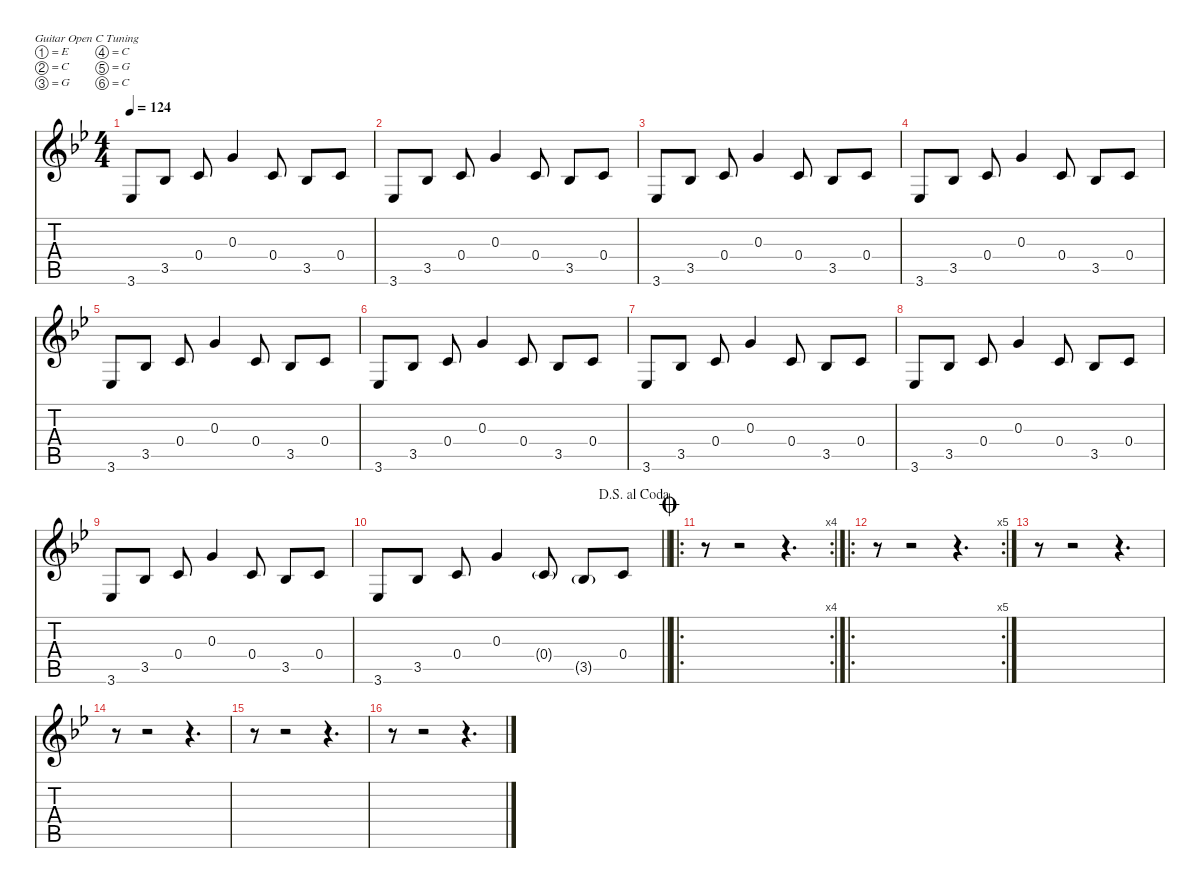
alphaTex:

\defaultSystemsLayout 4
\hideDynamics
\bracketExtendMode nobrackets
\singleTrackTrackNamePolicy hidden
\multiTrackTrackNamePolicy hidden
\firstSystemTrackNameMode fullname
\firstSystemTrackNameOrientation horizontal
\otherSystemsTrackNameOrientation horizontal
\track ("Guitar 2" "jz.guit.") {instrument electricguitarjazz}
\staff {score tabs}
\tuning (E4 C4 G3 C3 G2 C2)
\ts (4 4)
\tempo 124
\clef g2
\ks gminor
3.6{acc b}.8{dy f beam Up} 3.5{acc b}.8{beam Up} 0.4{acc forcenatural}.8{beam Up} 0.3{acc forcenatural}.4{beam Up} 0.4{acc forcenatural}.8{beam Up} 3.5{acc b}.8{beam Up} 0.4{acc forcenatural}.8{beam Up} |
3.6{acc b}.8{beam Up} 3.5{acc b}.8{beam Up} 0.4{acc forcenatural}.8{beam Up} 0.3{acc forcenatural}.4{beam Up} 0.4{acc forcenatural}.8{beam Up} 3.5{acc b}.8{beam Up} 0.4{acc forcenatural}.8{beam Up} |
3.6{acc b}.8{beam Up} 3.5{acc b}.8{beam Up} 0.4{acc forcenatural}.8{beam Up} 0.3{acc forcenatural}.4{beam Up} 0.4{acc forcenatural}.8{beam Up} 3.5{acc b}.8{beam Up} 0.4{acc forcenatural}.8{beam Up} |
3.6{acc b}.8{beam Up} 3.5{acc b}.8{beam Up} 0.4{acc forcenatural}.8{beam Up} 0.3{acc forcenatural}.4{beam Up} 0.4{acc forcenatural}.8{beam Up} 3.5{acc b}.8{beam Up} 0.4{acc forcenatural}.8{beam Up} |
3.6{acc b}.8{beam Up} 3.5{acc b}.8{beam Up} 0.4{acc forcenatural}.8{beam Up} 0.3{acc forcenatural}.4{beam Up} 0.4{acc forcenatural}.8{beam Up} 3.5{acc b}.8{beam Up} 0.4{acc forcenatural}.8{beam Up} |
3.6{acc b}.8{beam Up} 3.5{acc b}.8{beam Up} 0.4{acc forcenatural}.8{beam Up} 0.3{acc forcenatural}.4{beam Up} 0.4{acc forcenatural}.8{beam Up} 3.5{acc b}.8{beam Up} 0.4{acc forcenatural}.8{beam Up} |
3.6{acc b}.8{beam Up} 3.5{acc b}.8{beam Up} 0.4{acc forcenatural}.8{beam Up} 0.3{acc forcenatural}.4{beam Up} 0.4{acc forcenatural}.8{beam Up} 3.5{acc b}.8{beam Up} 0.4{acc forcenatural}.8{beam Up} |
3.6{acc b}.8{beam Up} 3.5{acc b}.8{beam Up} 0.4{acc forcenatural}.8{beam Up} 0.3{acc forcenatural}.4{beam Up} 0.4{acc forcenatural}.8{beam Up} 3.5{acc b}.8{beam Up} 0.4{acc forcenatural}.8{beam Up} |
3.6{acc b}.8{beam Up} 3.5{acc b}.8{beam Up} 0.4{acc forcenatural}.8{beam Up} 0.3{acc forcenatural}.4{beam Up} 0.4{acc forcenatural}.8{beam Up} 3.5{acc b}.8{beam Up} 0.4{acc forcenatural}.8{beam Up} |
\jump dalsegnoalcoda
\barLineRight lightlight
3.6{acc b}.8{beam Up} 3.5{acc b}.8{beam Up} 0.4{acc forcenatural}.8{beam Up} 0.3{acc forcenatural}.4{beam Up} 0.4{g acc forcenatural}.8{dy mf beam Up} 3.5{g acc b}.8{beam Up} 0.4{acc forcenatural}.8{dy f beam Up} |
\ro
\rc 4
\jump coda
r.8{beam Down} r.2{beam Down} r.4{d beam Down} |
\ro
\rc 5
r.8{beam Down} r.2{beam Down} r.4{d beam Down} |
r.8{beam Down} r.2{beam Down} r.4{d beam Down} |
r.8{beam Down} r.2{beam Down} r.4{d beam Down} |
r.8{beam Down} r.2{beam Down} r.4{d beam Down} |
r.8{beam Down} r.2{beam Down} r.4{d beam Down}
